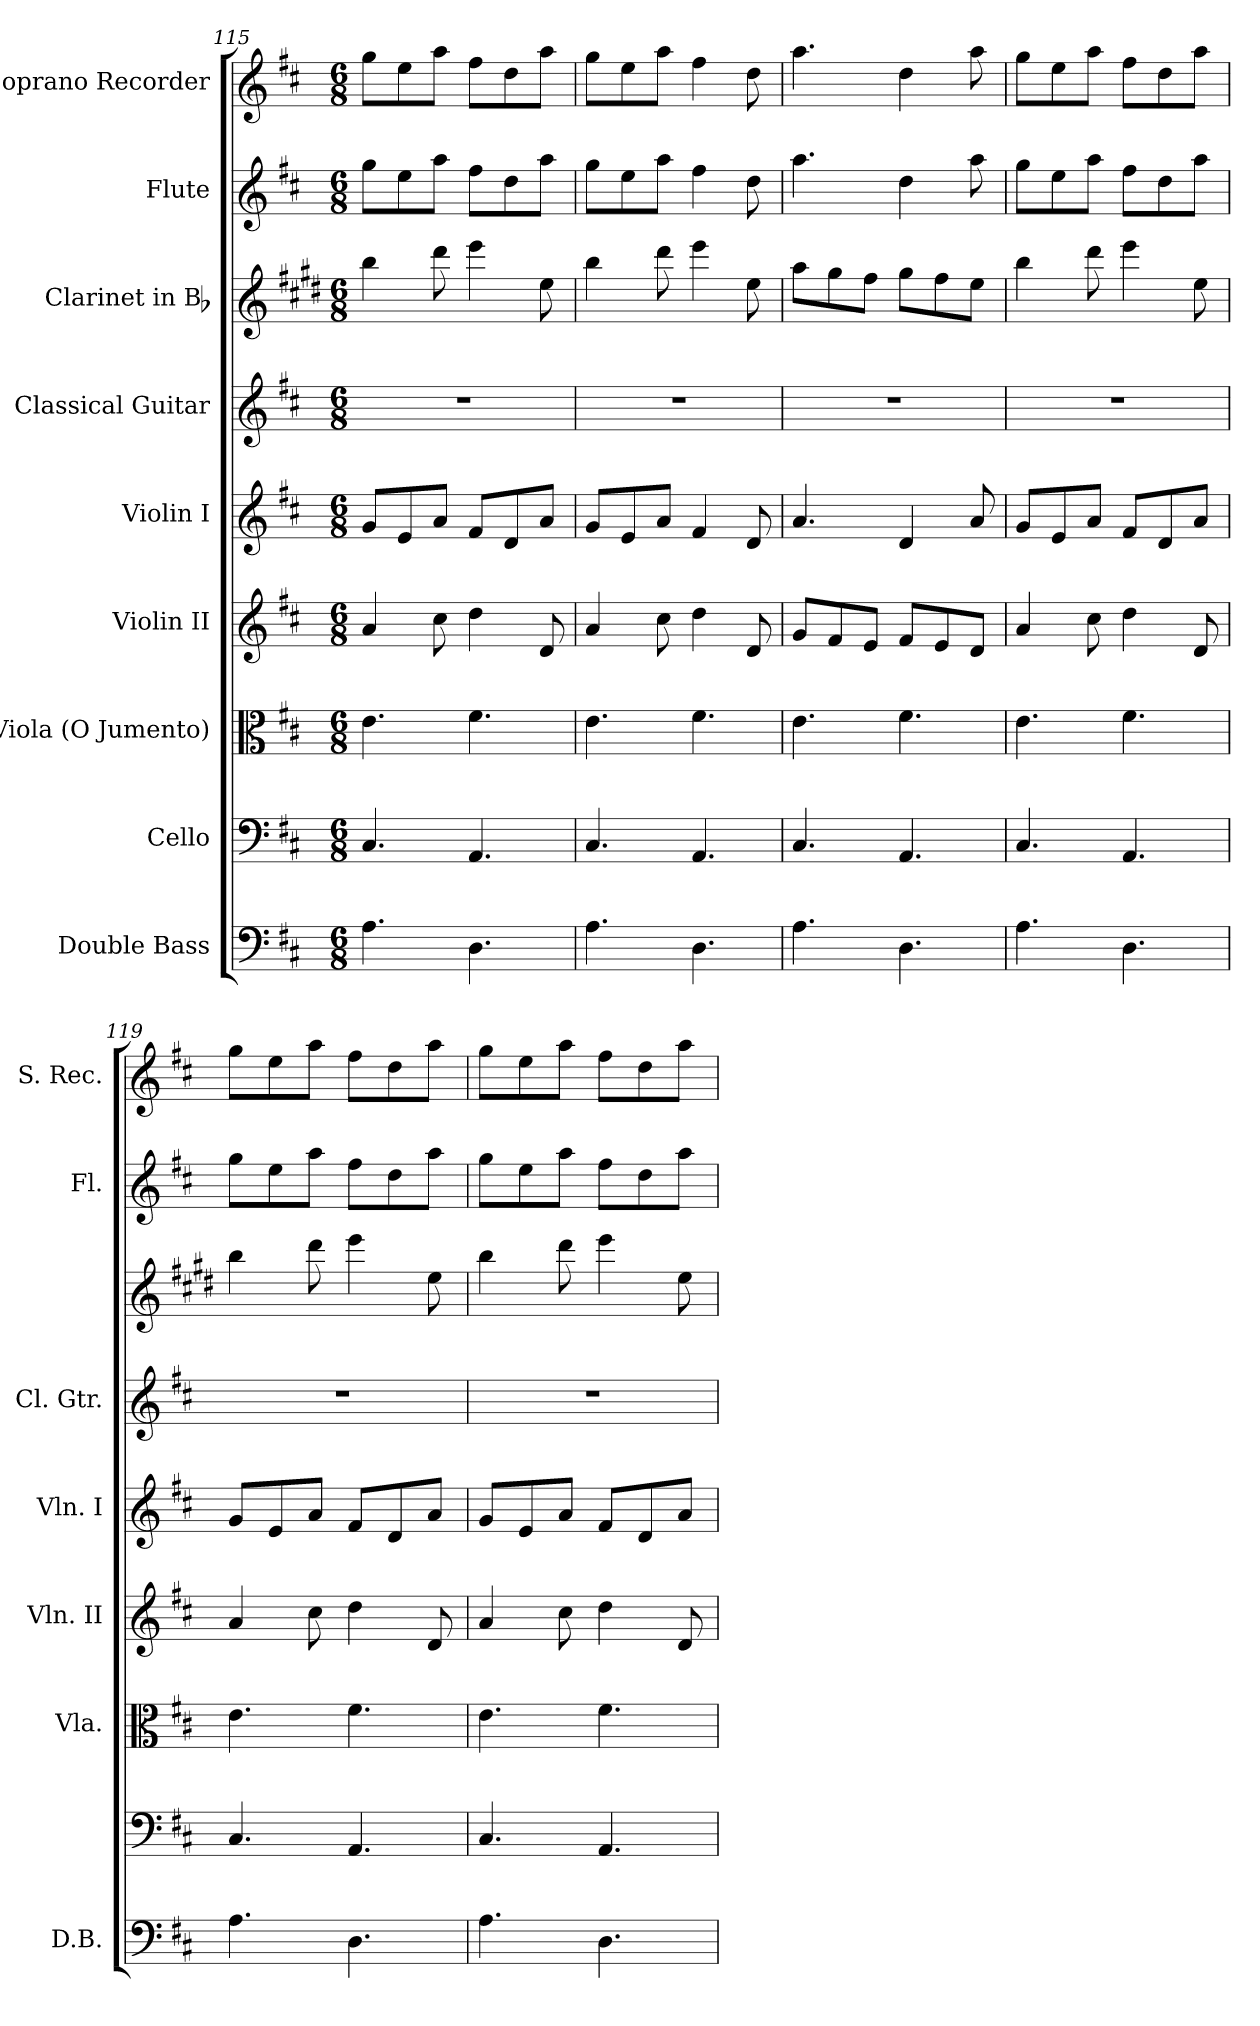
**kern	**kern	**kern	**kern	**kern	**kern	**kern	**kern	**kern
*part9	*part8	*part7	*part6	*part5	*part4	*part3	*part2	*part1
*staff9	*staff8	*staff7	*staff6	*staff5	*staff4	*staff3	*staff2	*staff1
*I"Double Bass	*I"Cello	*I"Viola (O Jumento)	*I"Violin II	*I"Violin I	*I"Classical Guitar	*I"Clarinet in Bb	*I"Flute	*I"Soprano Recorder
*I'D.B.	*	*I'Vla.	*I'Vln. II	*I'Vln. I	*I'Cl. Gtr.	*	*I'Fl.	*I'S. Rec.
!!LO:PB:g=z
*clefF4	*clefF4	*clefC3	*clefG2	*clefG2	*clefG2	*clefG2	*clefG2	*clefG2
*ITrd7c12	*	*	*	*	*ITrd7c12	*ITrd1c2	*	*ITrd-7c-12
*k[f#c#]	*k[f#c#]	*k[f#c#]	*k[f#c#]	*k[f#c#]	*k[f#c#]	*k[f#c#]	*k[f#c#]	*k[f#c#]
*D:	*D:	*D:	*D:	*D:	*D:	*D:	*D:	*D:
*M6/8	*M6/8	*M6/8	*M6/8	*M6/8	*M6/8	*M6/8	*M6/8	*M6/8
=115	=115	=115	=115	=115	=115	=115	=115	=115
4.AA\	4.C#/	4.e\	4a/	8g/L	2.r	4aa\	8gg\L	8ggg\L
.	.	.	.	8e/	.	.	8ee\	8eee\
.	.	.	8cc#\	8a/J	.	8ccc#\	8aa\J	8aaa\J
4.DD\	4.AA/	4.f#\	4dd\	8f#/L	.	4ddd\	8ff#\L	8fff#\L
.	.	.	.	8d/	.	.	8dd\	8ddd\
.	.	.	8d/	8a/J	.	8dd\	8aa\J	8aaa\J
=116	=116	=116	=116	=116	=116	=116	=116	=116
4.AA\	4.C#/	4.e\	4a/	8g/L	2.r	4aa\	8gg\L	8ggg\L
.	.	.	.	8e/	.	.	8ee\	8eee\
.	.	.	8cc#\	8a/J	.	8ccc#\	8aa\J	8aaa\J
4.DD\	4.AA/	4.f#\	4dd\	4f#/	.	4ddd\	4ff#\	4fff#\
.	.	.	8d/	8d/	.	8dd\	8dd\	8ddd\
=117	=117	=117	=117	=117	=117	=117	=117	=117
4.AA\	4.C#/	4.e\	8g/L	4.a/	2.r	8gg\L	4.aa\	4.aaa\
.	.	.	8f#/	.	.	8ff#\	.	.
.	.	.	8e/J	.	.	8ee\J	.	.
4.DD\	4.AA/	4.f#\	8f#/L	4d/	.	8ff#\L	4dd\	4ddd\
.	.	.	8e/	.	.	8ee\	.	.
.	.	.	8d/J	8a/	.	8dd\J	8aa\	8aaa\
=118	=118	=118	=118	=118	=118	=118	=118	=118
4.AA\	4.C#/	4.e\	4a/	8g/L	2.r	4aa\	8gg\L	8ggg\L
.	.	.	.	8e/	.	.	8ee\	8eee\
.	.	.	8cc#\	8a/J	.	8ccc#\	8aa\J	8aaa\J
4.DD\	4.AA/	4.f#\	4dd\	8f#/L	.	4ddd\	8ff#\L	8fff#\L
.	.	.	.	8d/	.	.	8dd\	8ddd\
.	.	.	8d/	8a/J	.	8dd\	8aa\J	8aaa\J
=119	=119	=119	=119	=119	=119	=119	=119	=119
4.AA\	4.C#/	4.e\	4a/	8g/L	2.r	4aa\	8gg\L	8ggg\L
.	.	.	.	8e/	.	.	8ee\	8eee\
.	.	.	8cc#\	8a/J	.	8ccc#\	8aa\J	8aaa\J
4.DD\	4.AA/	4.f#\	4dd\	8f#/L	.	4ddd\	8ff#\L	8fff#\L
.	.	.	.	8d/	.	.	8dd\	8ddd\
.	.	.	8d/	8a/J	.	8dd\	8aa\J	8aaa\J
!!LO:PB:g=z
=120	=120	=120	=120	=120	=120	=120	=120	=120
4.AA\	4.C#/	4.e\	4a/	8g/L	2.r	4aa\	8gg\L	8ggg\L
.	.	.	.	8e/	.	.	8ee\	8eee\
.	.	.	8cc#\	8a/J	.	8ccc#\	8aa\J	8aaa\J
4.DD\	4.AA/	4.f#\	4dd\	8f#/L	.	4ddd\	8ff#\L	8fff#\L
.	.	.	.	8d/	.	.	8dd\	8ddd\
.	.	.	8d/	8a/J	.	8dd\	8aa\J	8aaa\J
=	=	=	=	=	=	=	=	=
*-	*-	*-	*-	*-	*-	*-	*-	*-
